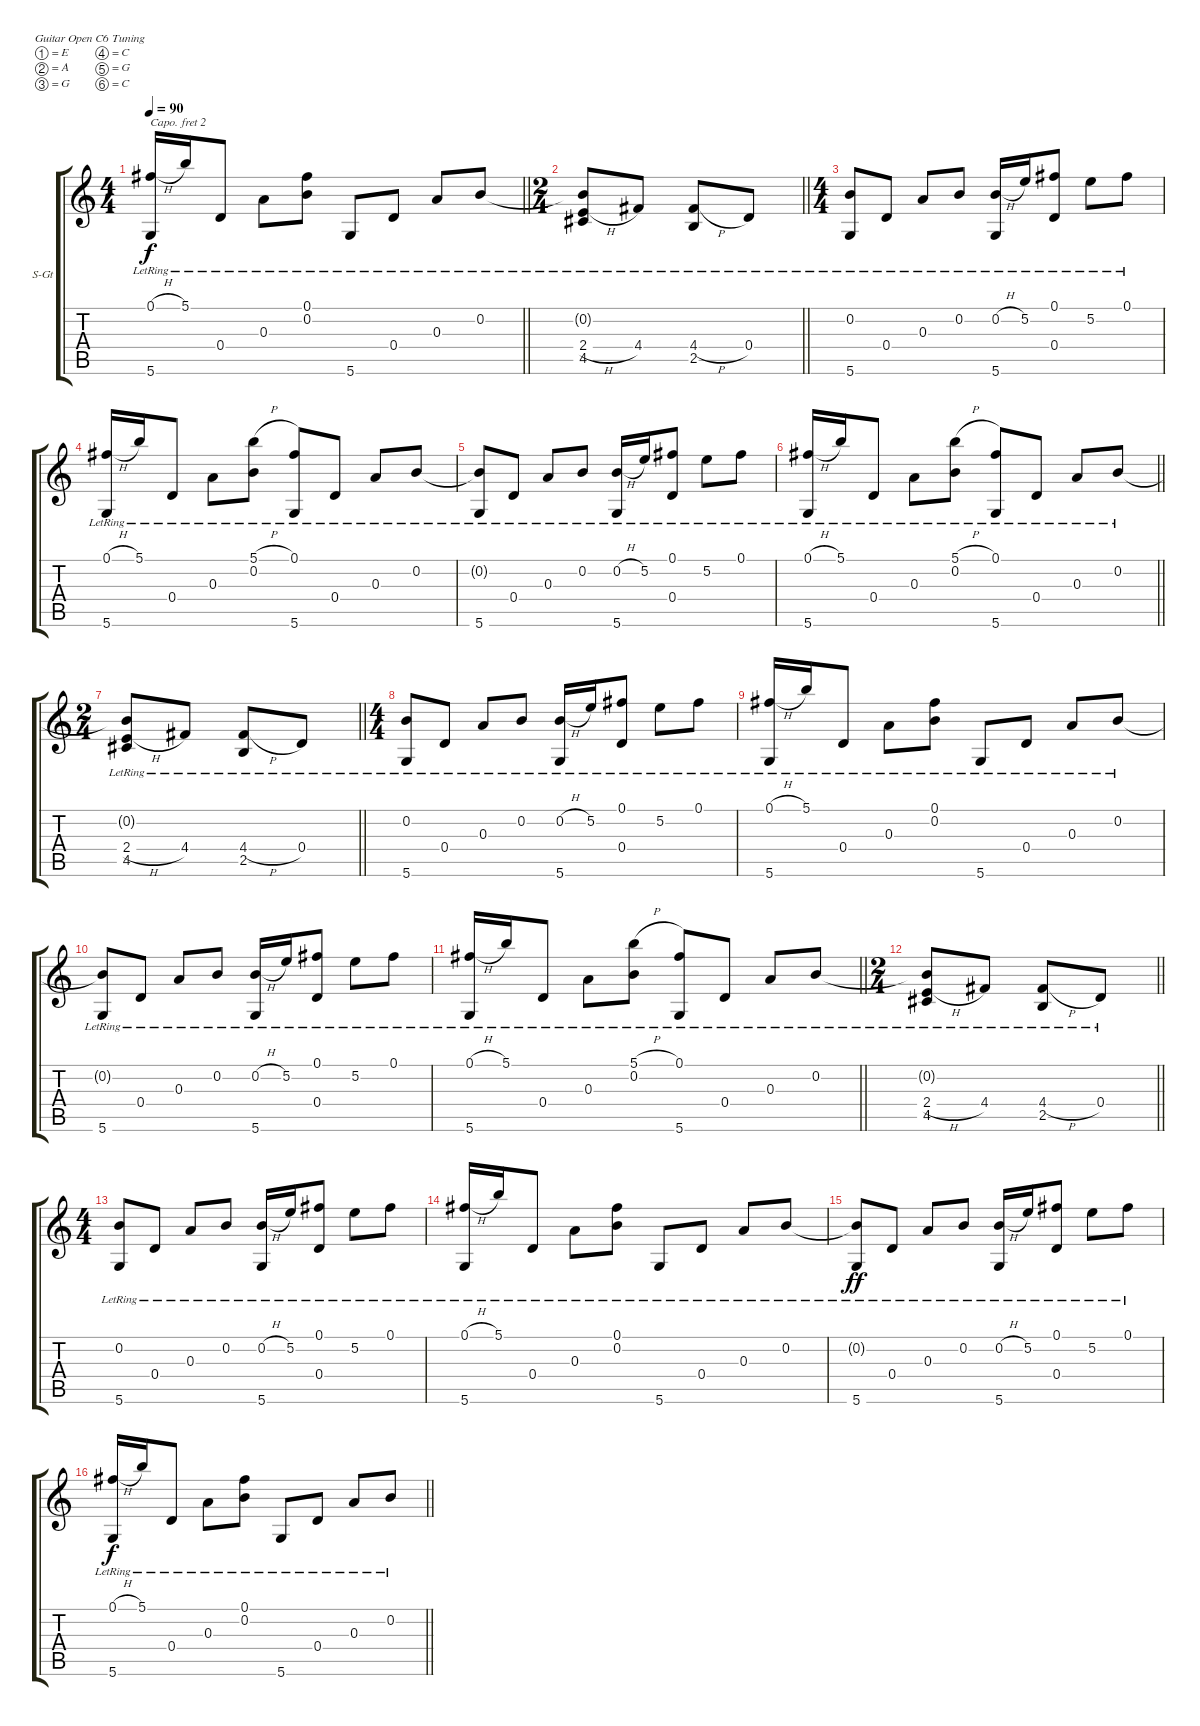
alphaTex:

\bracketExtendMode groupsimilarinstruments
\firstSystemTrackNameOrientation horizontal
\otherSystemsTrackNameOrientation horizontal
\track ("Steel String Acoustic Guitar" "S-Gt") {instrument acousticguitarsteel}
\staff {score tabs}
\capo 2
\tuning (E4 A3 G3 C3 G2 C2)
\ts (4 4)
\tempo 90
\clef g2
\barLineRight lightlight
\ks c
(0.1{h lr} 5.6{lr}).16{dy f} 5.1{lr}.16 0.4{lr}.8 0.3{lr}.8 (0.1{lr} 0.2{lr}).8 5.6{lr}.8 0.4{lr}.8 0.3{lr}.8 0.2{lr}.8 |
\ts (2 4)
\beaming (8 2 2 2 2)
\barLineRight lightlight
(0.2{lr t} 2.4{h lr} 4.5{lr}).8 4.4{lr}.8 (4.4{h lr} 2.5{lr}).8 0.4{lr}.8 |
\ts (4 4)
\beaming (8 2 2 2 2)
(0.2{lr} 5.6{lr}).8 0.4{lr}.8 0.3{lr}.8 0.2{lr}.8 (0.2{h lr} 5.6{lr}).16 5.2{lr}.16 (0.1{lr} 0.4{lr}).8 5.2{lr}.8 0.1{lr}.8 |
(0.1{h lr} 5.6{lr}).16 5.1{lr}.16 0.4{lr}.8 0.3{lr}.8 (5.1{h lr} 0.2{lr}).8 (0.1{lr} 5.6{lr}).8 0.4{lr}.8 0.3{lr}.8 0.2{lr}.8 |
(0.2{lr t} 5.6{lr}).8 0.4{lr}.8 0.3{lr}.8 0.2{lr}.8 (0.2{h lr} 5.6{lr}).16 5.2{lr}.16 (0.1{lr} 0.4{lr}).8 5.2{lr}.8 0.1{lr}.8 |
\barLineRight lightlight
(0.1{h lr} 5.6{lr}).16 5.1{lr}.16 0.4{lr}.8 0.3{lr}.8 (5.1{h lr} 0.2{lr}).8 (0.1{lr} 5.6{lr}).8 0.4{lr}.8 0.3{lr}.8 0.2{lr}.8 |
\ts (2 4)
\beaming (8 2 2 2 2)
\barLineRight lightlight
(0.2{lr t} 2.4{h lr} 4.5{lr}).8 4.4{lr}.8 (4.4{h lr} 2.5{lr}).8 0.4{lr}.8 |
\ts (4 4)
\beaming (8 2 2 2 2)
(0.2{lr} 5.6{lr}).8 0.4{lr}.8 0.3{lr}.8 0.2{lr}.8 (0.2{h lr} 5.6{lr}).16 5.2{lr}.16 (0.1{lr} 0.4{lr}).8 5.2{lr}.8 0.1{lr}.8 |
(0.1{h lr} 5.6{lr}).16 5.1{lr}.16 0.4{lr}.8 0.3{lr}.8 (0.1{lr} 0.2{lr}).8 5.6{lr}.8 0.4{lr}.8 0.3{lr}.8 0.2{lr}.8 |
(0.2{lr t} 5.6{lr}).8 0.4{lr}.8 0.3{lr}.8 0.2{lr}.8 (0.2{h lr} 5.6{lr}).16 5.2{lr}.16 (0.1{lr} 0.4{lr}).8 5.2{lr}.8 0.1{lr}.8 |
\barLineRight lightlight
(0.1{h lr} 5.6{lr}).16 5.1{lr}.16 0.4{lr}.8 0.3{lr}.8 (5.1{h lr} 0.2{lr}).8 (0.1{lr} 5.6{lr}).8 0.4{lr}.8 0.3{lr}.8 0.2{lr}.8 |
\ts (2 4)
\beaming (8 2 2 2 2)
\barLineRight lightlight
(0.2{lr t} 2.4{h lr} 4.5{lr}).8 4.4{lr}.8 (4.4{h lr} 2.5{lr}).8 0.4{lr}.8 |
\ts (4 4)
\beaming (8 2 2 2 2)
(0.2{lr} 5.6{lr}).8 0.4{lr}.8 0.3{lr}.8 0.2{lr}.8 (0.2{h lr} 5.6{lr}).16 5.2{lr}.16 (0.1{lr} 0.4{lr}).8 5.2{lr}.8 0.1{lr}.8 |
(0.1{h lr} 5.6{lr}).16 5.1{lr}.16 0.4{lr}.8 0.3{lr}.8 (0.1{lr} 0.2{lr}).8 5.6{lr}.8 0.4{lr}.8 0.3{lr}.8 0.2{lr}.8 |
(0.2{lr t} 5.6{lr}).8{dy ff} 0.4{lr}.8 0.3{lr}.8 0.2{lr}.8 (0.2{h lr} 5.6{lr}).16 5.2{lr}.16 (0.1{lr} 0.4{lr}).8 5.2{lr}.8 0.1{lr}.8 |
\barLineRight lightlight
(0.1{h lr} 5.6{lr}).16{dy f} 5.1{lr}.16 0.4{lr}.8 0.3{lr}.8 (0.1{lr} 0.2{lr}).8 5.6{lr}.8 0.4{lr}.8 0.3{lr}.8 0.2{lr}.8
